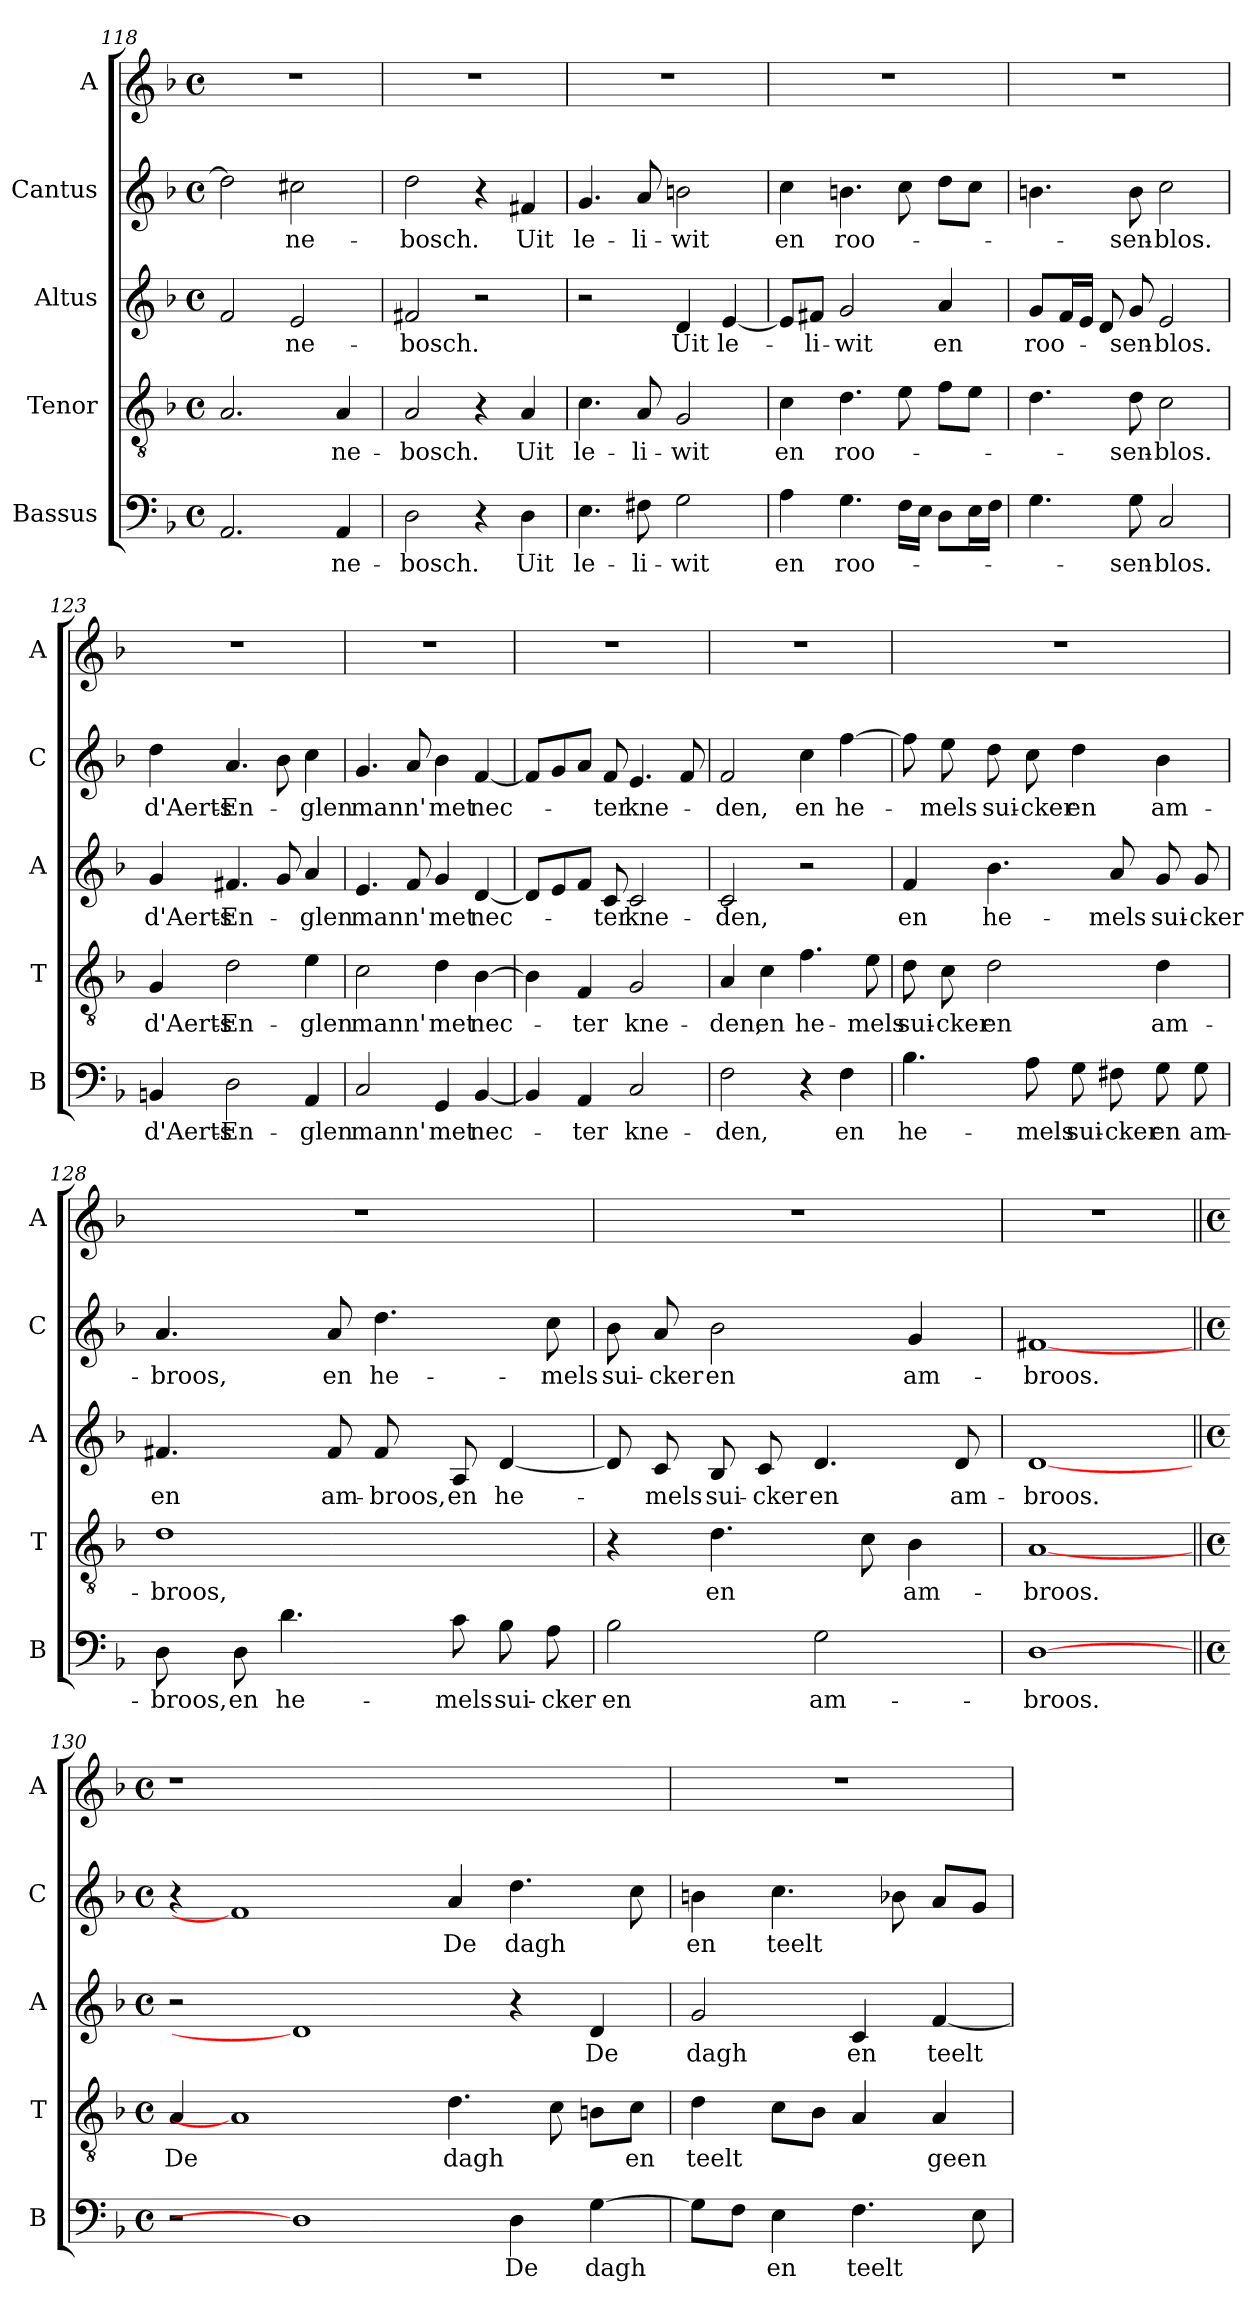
**kern	**text	**kern	**text	**kern	**text	**kern	**text	**kern
*part5	*part5	*part4	*part4	*part3	*part3	*part2	*part2	*part1
*staff5	*staff5	*staff4	*staff4	*staff3	*staff3	*staff2	*staff2	*staff1
*I"Bassus	*	*I"Tenor	*	*I"Altus	*	*I"Cantus	*	*I"A
*I'B	*	*I'T	*	*I'A	*	*I'C	*	*I'A
*clefF4	*	*clefGv2	*	*clefG2	*	*clefG2	*	*clefG2
*k[b-]	*	*k[b-]	*	*k[b-]	*	*k[b-]	*	*k[b-]
*F:	*	*F:	*	*F:	*	*F:	*	*F:
*M4/4	*	*M4/4	*	*M4/4	*	*M4/4	*	*M4/4
*met(c)	*	*met(c)	*	*met(c)	*	*met(c)	*	*met(c)
=118	=118	=118	=118	=118	=118	=118	=118	=118
2.AA/	.	2.A/	.	2f/	.	2dd\]	.	1r
!	!	!	!	!	!LO:LY:b	!	!LO:LY:b	!
.	.	.	.	2e/	-ne-	2cc#X\	-ne-	.
!	!LO:LY:b	!	!LO:LY:b	!	!	!	!	!
4AA/	-ne-	4A/	-ne-	.	.	.	.	.
=119	=119	=119	=119	=119	=119	=119	=119	=119
!	!LO:LY:b	!	!LO:LY:b	!	!LO:LY:b	!	!LO:LY:b	!
2D\	-bosch.	2A/	-bosch.	2f#X/	-bosch.	2dd\	-bosch.	1r
4r	.	4r	.	2r	.	4r	.	.
!	!LO:LY:b	!	!LO:LY:b	!	!	!	!LO:LY:b	!
4D\	Uit	4A/	Uit	.	.	4f#X/	Uit	.
=120	=120	=120	=120	=120	=120	=120	=120	=120
!	!LO:LY:b	!	!LO:LY:b	!	!	!	!LO:LY:b	!
4.E\	le-	4.c\	le-	2r	.	4.g/	le-	1r
!	!LO:LY:b	!	!LO:LY:b	!	!	!	!LO:LY:b	!
8F#X\	-li-	8A/	-li-	.	.	8a/	-li-	.
!	!LO:LY:b	!	!LO:LY:b	!	!LO:LY:b	!	!LO:LY:b	!
2G\	-wit	2G/	-wit	4d/	Uit	2bn\	-wit	.
!	!	!	!	!	!LO:LY:b	!	!	!
.	.	.	.	[4e/	le-	.	.	.
=121	=121	=121	=121	=121	=121	=121	=121	=121
!	!LO:LY:b	!	!LO:LY:b	!	!	!	!LO:LY:b	!
4A\	en	4c\	en	8e/L]	.	4cc\	en	1r
!	!	!	!	!	!LO:LY:b	!	!	!
.	.	.	.	8f#X/J	-li-	.	.	.
!	!LO:LY:b	!	!LO:LY:b	!	!LO:LY:b	!	!LO:LY:b	!
4.G\	roo-	4.d\	roo-	2g/	-wit	4.bn\	roo-	.
16F\LL	.	8e\	.	.	.	8cc\	.	.
16E\JJ	.	.	.	.	.	.	.	.
!	!	!	!	!	!LO:LY:b	!	!	!
8D\L	.	8f\L	.	4a/	en	8dd\L	.	.
16E\L	.	8e\J	.	.	.	8cc\J	.	.
16F\JJ	.	.	.	.	.	.	.	.
!!LO:LB:g=z
=122	=122	=122	=122	=122	=122	=122	=122	=122
!	!	!	!	!	!LO:LY:b	!	!	!
4.G\	.	4.d\	.	8g/L	roo-	4.bn\	.	1r
.	.	.	.	16f/L	.	.	.	.
.	.	.	.	16e/JJ	.	.	.	.
.	.	.	.	8d/	.	.	.	.
!	!LO:LY:b	!	!LO:LY:b	!	!LO:LY:b	!	!LO:LY:b	!
8G\	-sen-	8d\	-sen-	8g/	-sen-	8b\	-sen-	.
!	!LO:LY:b	!	!LO:LY:b	!	!LO:LY:b	!	!LO:LY:b	!
2C/	-blos.	2c\	-blos.	2e/	-blos.	2cc\	-blos.	.
=123	=123	=123	=123	=123	=123	=123	=123	=123
!	!LO:LY:b	!	!LO:LY:b	!	!LO:LY:b	!	!LO:LY:b	!
4BBn/	d'Aerts-	4G/	d'Aerts-	4g/	d'Aerts-	4dd\	d'Aerts-	1r
!	!LO:LY:b	!	!LO:LY:b	!	!LO:LY:b	!	!LO:LY:b	!
2D\	-En-	2d\	-En-	4.f#X/	-En-	4.a/	-En-	.
.	.	.	.	8g/	.	8b-\	.	.
!	!LO:LY:b	!	!LO:LY:b	!	!LO:LY:b	!	!LO:LY:b	!
4AA/	-glen	4e\	-glen	4a/	-glen	4cc\	-glen	.
=124	=124	=124	=124	=124	=124	=124	=124	=124
!	!LO:LY:b	!	!LO:LY:b	!	!LO:LY:b	!	!LO:LY:b	!
2C/	mann'	2c\	mann'	4.e/	mann'	4.g/	mann'	1r
.	.	.	.	8f/	.	8a/	.	.
!	!LO:LY:b	!	!LO:LY:b	!	!LO:LY:b	!	!LO:LY:b	!
4GG/	met	4d\	met	4g/	met	4b-\	met	.
!	!LO:LY:b	!	!LO:LY:b	!	!LO:LY:b	!	!LO:LY:b	!
[4BB-/	nec-	[4B-\	nec-	[4d/	nec-	[4f/	nec-	.
=125	=125	=125	=125	=125	=125	=125	=125	=125
4BB-/]	.	4B-\]	.	8d/L]	.	8f/L]	.	1r
.	.	.	.	8e/	.	8g/	.	.
!	!LO:LY:b	!	!LO:LY:b	!	!	!	!	!
4AA/	-ter	4F/	-ter	8f/J	.	8a/J	.	.
!	!	!	!	!	!LO:LY:b	!	!LO:LY:b	!
.	.	.	.	8c/	-ter	8f/	-ter	.
!	!LO:LY:b	!	!LO:LY:b	!	!LO:LY:b	!	!LO:LY:b	!
2C/	kne-	2G/	kne-	2c/	kne-	4.e/	kne-	.
.	.	.	.	.	.	8f/	.	.
=126	=126	=126	=126	=126	=126	=126	=126	=126
!	!LO:LY:b	!	!LO:LY:b	!	!LO:LY:b	!	!LO:LY:b	!
2F\	-den,	4A/	-den,	2c/	-den,	2f/	-den,	1r
!	!	!	!LO:LY:b	!	!	!	!	!
.	.	4c\	en	.	.	.	.	.
!	!	!	!LO:LY:b	!	!	!	!LO:LY:b	!
4r	.	4.f\	he-	2r	.	4cc\	en	.
!	!LO:LY:b	!	!	!	!	!	!LO:LY:b	!
4F\	en	.	.	.	.	[4ff\	he-	.
!	!	!	!LO:LY:b	!	!	!	!	!
.	.	8e\	-mels	.	.	.	.	.
!!LO:LB:g=z
=127	=127	=127	=127	=127	=127	=127	=127	=127
!	!LO:LY:b	!	!LO:LY:b	!	!LO:LY:b	!	!	!
4.B-\	he-	8d\	sui-	4f/	en	8ff\]	.	1r
!	!	!	!LO:LY:b	!	!	!	!LO:LY:b	!
.	.	8c\	-cker	.	.	8ee\	-mels	.
!	!	!	!LO:LY:b	!	!LO:LY:b	!	!LO:LY:b	!
.	.	2d\	en	4.b-\	he-	8dd\	sui-	.
!	!LO:LY:b	!	!	!	!	!	!LO:LY:b	!
8A\	-mels	.	.	.	.	8cc\	-cker	.
!	!LO:LY:b	!	!	!	!	!	!LO:LY:b	!
8G\	sui-	.	.	.	.	4dd\	en	.
!	!LO:LY:b	!	!	!	!LO:LY:b	!	!	!
8F#X\	-cker	.	.	8a/	-mels	.	.	.
!	!LO:LY:b	!	!LO:LY:b	!	!LO:LY:b	!	!LO:LY:b	!
8G\	en	4d\	am-	8g/	sui-	4b-\	am-	.
!	!LO:LY:b	!	!	!	!LO:LY:b	!	!	!
8G\	am-	.	.	8g/	-cker	.	.	.
=128	=128	=128	=128	=128	=128	=128	=128	=128
!	!LO:LY:b	!	!LO:LY:b	!	!LO:LY:b	!	!LO:LY:b	!
8D\	-broos,	1d	-broos,	4.f#X/	en	4.a/	-broos,	1r
!	!LO:LY:b	!	!	!	!	!	!	!
8D\	en	.	.	.	.	.	.	.
!	!LO:LY:b	!	!	!	!	!	!	!
4.d\	he-	.	.	.	.	.	.	.
!	!	!	!	!	!LO:LY:b	!	!LO:LY:b	!
.	.	.	.	8f#/	am-	8a/	en	.
!	!	!	!	!	!LO:LY:b	!	!LO:LY:b	!
.	.	.	.	8f#/	-broos,	4.dd\	he-	.
!	!LO:LY:b	!	!	!	!LO:LY:b	!	!	!
8c\	-mels	.	.	8A/	en	.	.	.
!	!LO:LY:b	!	!	!	!LO:LY:b	!	!	!
8B-\	sui-	.	.	[4d/	he-	.	.	.
!	!LO:LY:b	!	!	!	!	!	!LO:LY:b	!
8A\	-cker	.	.	.	.	8cc\	-mels	.
=129	=129	=129	=129	=129	=129	=129	=129	=129
!	!LO:LY:b	!	!	!	!	!	!LO:LY:b	!
2B-\	en	4r	.	8d/]	.	8b-\	sui-	1r
!	!	!	!	!	!LO:LY:b	!	!LO:LY:b	!
.	.	.	.	8c/	-mels	8a/	-cker	.
!	!	!	!LO:LY:b	!	!LO:LY:b	!	!LO:LY:b	!
.	.	4.d\	en	8B-/	sui-	2b-\	en	.
!	!	!	!	!	!LO:LY:b	!	!	!
.	.	.	.	8c/	-cker	.	.	.
!	!LO:LY:b	!	!	!	!LO:LY:b	!	!	!
2G\	am-	.	.	4.d/	en	.	.	.
.	.	8c\	.	.	.	.	.	.
!	!	!	!LO:LY:b	!	!	!	!LO:LY:b	!
.	.	4B-\	am-	.	.	4g/	am-	.
!	!	!	!	!	!LO:LY:b	!	!	!
.	.	.	.	8d/	am-	.	.	.
=130	=130	=130	=130	=130	=130	=130	=130	=130
!	!LO:LY:b	!	!LO:LY:b	!	!LO:LY:b	!	!LO:LY:b	!
[1D	-broos.	[1A	-broos.	[1d	-broos.	[1f#X	-broos.	1r
!!LO:PB:g=z
=130X4||	=130X4||	=130X4||	=130X4||	=130X4||	=130X4||	=130X4||	=130X4||	=130X4||
*M4/4	*	*M4/4	*	*M4/4	*	*M4/4	*	*M4/4
*met(c)	*	*met(c)	*	*met(c)	*	*met(c)	*	*met(c)
!	!	!	!LO:LY:b	!	!	!	!	!
2r	.	4A/	De	2r	.	4r	.	1r
.	.	1A]	.	.	.	1f#]	.	.
1D]	.	.	.	1d]	.	.	.	.
.	.	.	.	.	.	.	.	1ryy
!	!	!	!LO:LY:b	!	!	!	!LO:LY:b	!
.	.	4.d\	dagh	.	.	4a/	De	.
!	!LO:LY:b	!	!	!	!	!	!LO:LY:b	!
4D\	De	.	.	4r	.	4.dd\	dagh	.
.	.	8c\	.	.	.	.	.	.
!	!LO:LY:b	!	!	!	!LO:LY:b	!	!	!
[4G\	dagh	8Bn\L	.	4d/	De	.	.	.
!	!	!	!LO:LY:b	!	!	!	!	!
.	.	8c\J	en	.	.	8cc\	.	.
=131	=131	=131	=131	=131	=131	=131	=131	=131
!	!	!	!LO:LY:b	!	!LO:LY:b	!	!LO:LY:b	!
8G\L]	.	4d\	teelt	2g/	dagh	4bn\	en	1r
8F\J	.	.	.	.	.	.	.	.
!	!LO:LY:b	!	!	!	!	!	!LO:LY:b	!
4E\	en	8c\L	.	.	.	4.cc\	teelt	.
.	.	8B-\J	.	.	.	.	.	.
!	!LO:LY:b	!	!	!	!LO:LY:b	!	!	!
4.F\	teelt	4A/	.	4c/	en	.	.	.
.	.	.	.	.	.	8b-X\	.	.
!	!	!	!LO:LY:b	!	!LO:LY:b	!	!	!
.	.	4A/	geen	[4f/	teelt	8a/L	.	.
8E\	.	.	.	.	.	8g/J	.	.
=	=	=	=	=	=	=	=	=
*-	*-	*-	*-	*-	*-	*-	*-	*-
